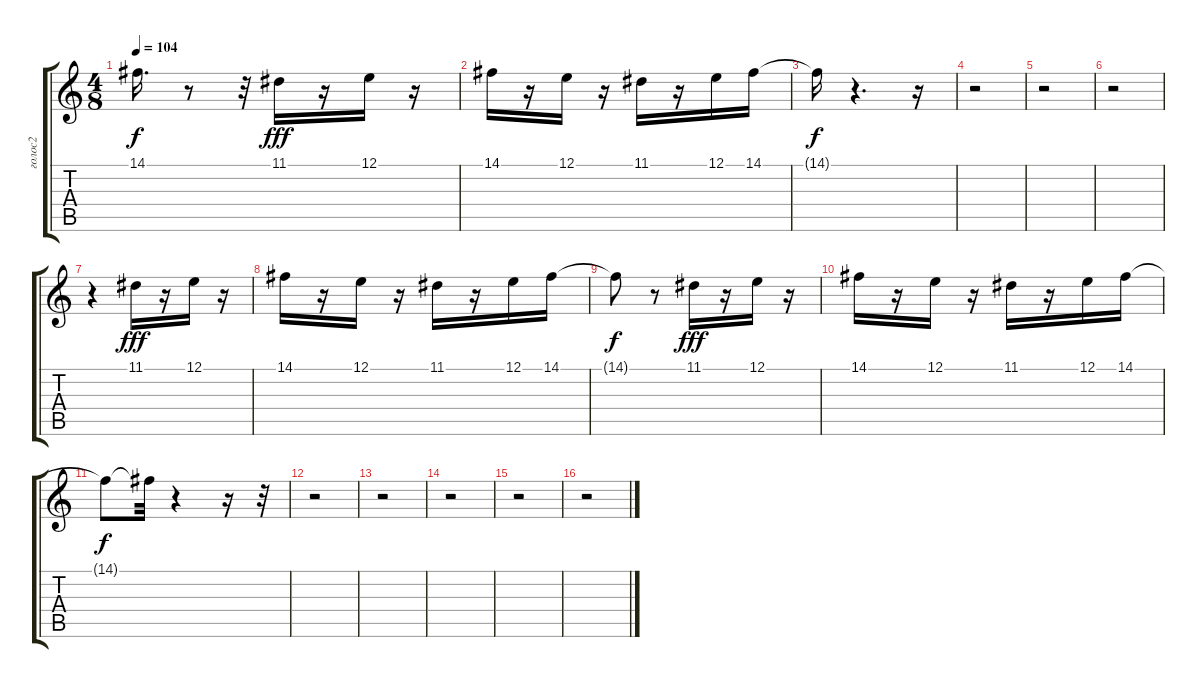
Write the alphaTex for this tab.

\track ("голос2" "голос2") {instrument synthvoice}
\staff {score tabs}
\tuning (E4 B3 G3 D3 A2 E2) {hide}
\ts (4 8)
\tempo 104
\clef g2
\ks c
14.1{t}.16{d dy f} r.8 r.32 11.1.16{dy fff} r.16 12.1.16 r.16 |
14.1.16 r.16 12.1.16 r.16 11.1.16 r.16 12.1.16 14.1.16 |
14.1{t}.16{dy f} r.4{d} r.16 |
r.2 |
r.2 |
r.2 |
r.4 11.1.16{dy fff} r.16 12.1.16 r.16 |
14.1.16 r.16 12.1.16 r.16 11.1.16 r.16 12.1.16 14.1.16 |
14.1{t}.8{dy f} r.8 11.1.16{dy fff} r.16 12.1.16 r.16 |
14.1.16 r.16 12.1.16 r.16 11.1.16 r.16 12.1.16 14.1.16 |
14.1{t}.8{dy f} 14.1{t}.32 r.4 r.16 r.32 |
r.2 |
r.2 |
r.2 |
r.2 |
r.2
